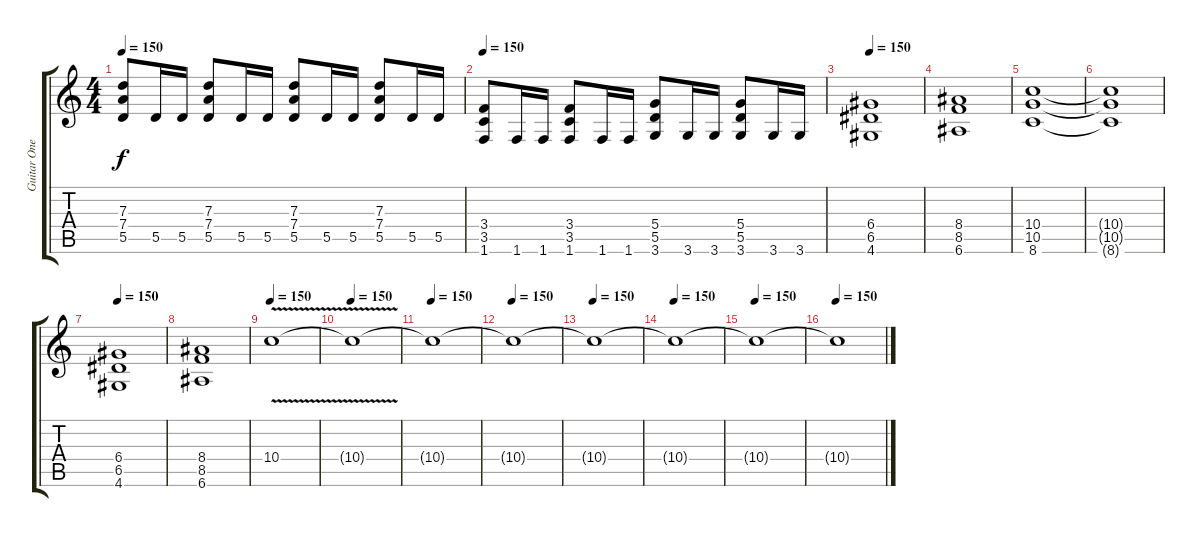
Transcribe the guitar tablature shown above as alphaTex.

\track ("Guitar One" "Guitar One") {instrument distortionguitar}
\staff {score tabs}
\tuning (E4 B3 G3 D3 A2 E2) {hide}
\ts (4 4)
\tempo 150
\clef g2
\ks c
(7.3 7.4 5.5).8{dy f} 5.5.16 5.5.16 (7.3 7.4 5.5).8 5.5.16 5.5.16 (7.3 7.4 5.5).8 5.5.16 5.5.16 (7.3 7.4 5.5).8 5.5.16 5.5.16 |
\tempo 150
(3.4 3.5 1.6).8 1.6.16 1.6.16 (3.4 3.5 1.6).8 1.6.16 1.6.16 (5.4 5.5 3.6).8 3.6.16 3.6.16 (5.4 5.5 3.6).8 3.6.16 3.6.16 |
\tempo 150
(6.4 6.5 4.6).1 |
(8.4 8.5 6.6).1 |
(10.4 10.5 8.6).1 |
(10.4{t} 10.5{t} 8.6{t}).1 |
\tempo 150
(6.4 6.5 4.6).1 |
(8.4 8.5 6.6).1 |
\tempo 150
10.4{v}.1 |
\tempo 150
10.4{t}.1{volume 13} |
\tempo 150
10.4{t}.1{volume 12} |
\tempo 150
10.4{t}.1{volume 11} |
\tempo 150
10.4{t}.1{volume 10} |
\tempo 150
10.4{t}.1{volume 8} |
\tempo 150
10.4{t}.1{volume 7} |
\tempo 150
10.4{t}.1{volume 6}
